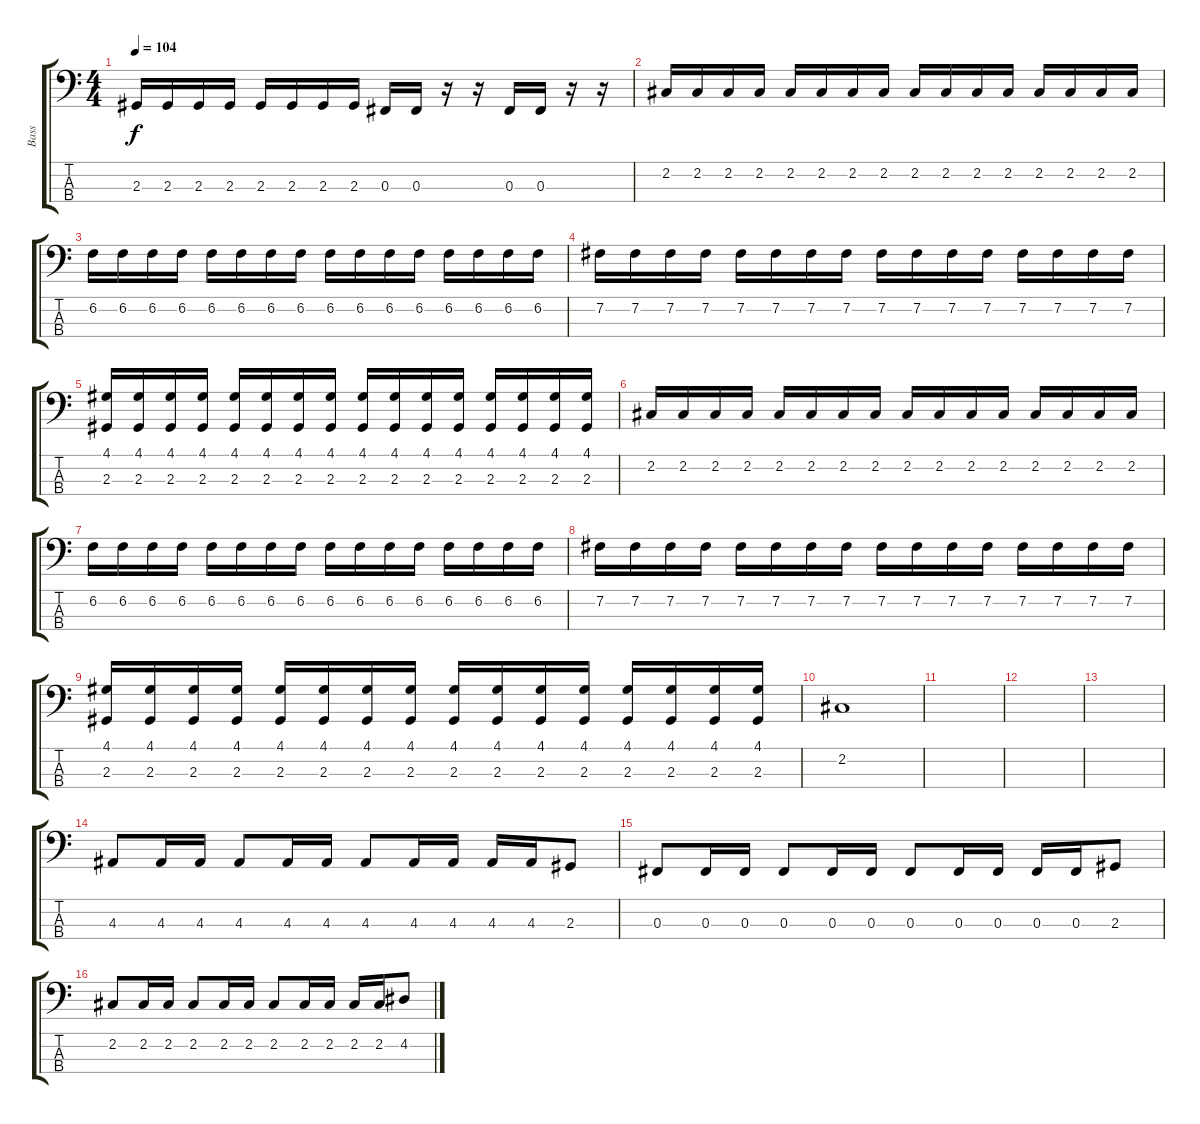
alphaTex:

\track ("Bass" "Bass") {instrument electricbassfinger}
\staff {score tabs}
\tuning (E2 B1 Gb1 Db1) {hide}
\ts (4 4)
\tempo 104
\clef f4
\ks c
2.3.16{dy f} 2.3.16 2.3.16 2.3.16 2.3.16 2.3.16 2.3.16 2.3.16 0.3.16 0.3.16 r.16 r.16 0.3.16 0.3.16 r.16 r.16 |
2.2.16 2.2.16 2.2.16 2.2.16 2.2.16 2.2.16 2.2.16 2.2.16 2.2.16 2.2.16 2.2.16 2.2.16 2.2.16 2.2.16 2.2.16 2.2.16 |
6.2.16 6.2.16 6.2.16 6.2.16 6.2.16 6.2.16 6.2.16 6.2.16 6.2.16 6.2.16 6.2.16 6.2.16 6.2.16 6.2.16 6.2.16 6.2.16 |
7.2.16 7.2.16 7.2.16 7.2.16 7.2.16 7.2.16 7.2.16 7.2.16 7.2.16 7.2.16 7.2.16 7.2.16 7.2.16 7.2.16 7.2.16 7.2.16 |
(4.1 2.3).16 (4.1 2.3).16 (4.1 2.3).16 (4.1 2.3).16 (4.1 2.3).16 (4.1 2.3).16 (4.1 2.3).16 (4.1 2.3).16 (4.1 2.3).16 (4.1 2.3).16 (4.1 2.3).16 (4.1 2.3).16 (4.1 2.3).16 (4.1 2.3).16 (4.1 2.3).16 (4.1 2.3).16 |
2.2.16 2.2.16 2.2.16 2.2.16 2.2.16 2.2.16 2.2.16 2.2.16 2.2.16 2.2.16 2.2.16 2.2.16 2.2.16 2.2.16 2.2.16 2.2.16 |
6.2.16 6.2.16 6.2.16 6.2.16 6.2.16 6.2.16 6.2.16 6.2.16 6.2.16 6.2.16 6.2.16 6.2.16 6.2.16 6.2.16 6.2.16 6.2.16 |
7.2.16 7.2.16 7.2.16 7.2.16 7.2.16 7.2.16 7.2.16 7.2.16 7.2.16 7.2.16 7.2.16 7.2.16 7.2.16 7.2.16 7.2.16 7.2.16 |
(4.1 2.3).16 (4.1 2.3).16 (4.1 2.3).16 (4.1 2.3).16 (4.1 2.3).16 (4.1 2.3).16 (4.1 2.3).16 (4.1 2.3).16 (4.1 2.3).16 (4.1 2.3).16 (4.1 2.3).16 (4.1 2.3).16 (4.1 2.3).16 (4.1 2.3).16 (4.1 2.3).16 (4.1 2.3).16 |
2.2.1 |
|
|
|
4.3.8 4.3.16 4.3.16 4.3.8 4.3.16 4.3.16 4.3.8 4.3.16 4.3.16 4.3.16 4.3.16 2.3.8 |
0.3.8 0.3.16 0.3.16 0.3.8 0.3.16 0.3.16 0.3.8 0.3.16 0.3.16 0.3.16 0.3.16 2.3.8 |
2.2.8 2.2.16 2.2.16 2.2.8 2.2.16 2.2.16 2.2.8 2.2.16 2.2.16 2.2.16 2.2.16 4.2.8
